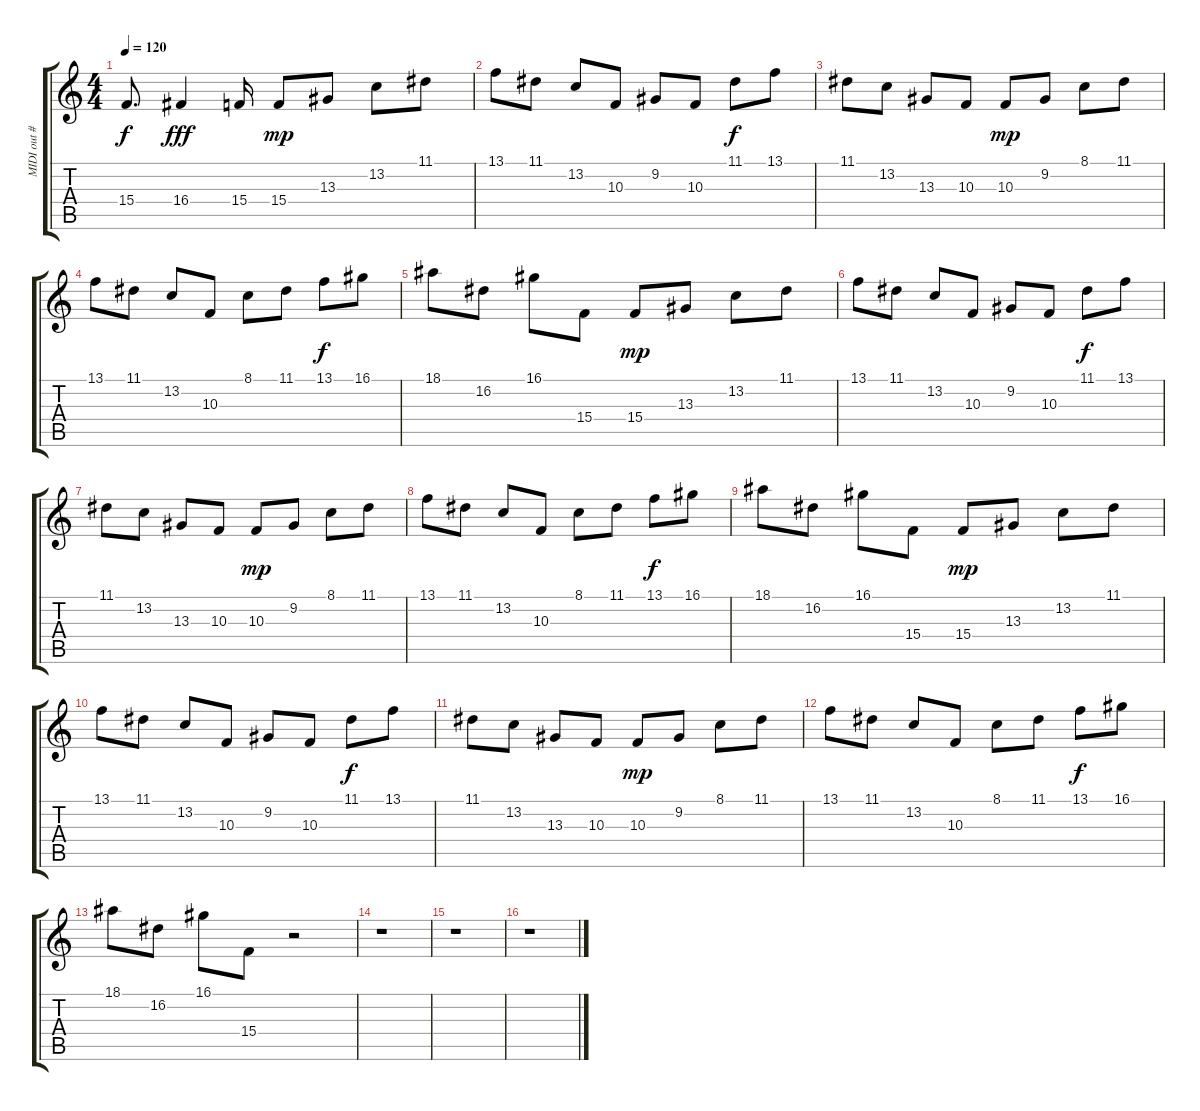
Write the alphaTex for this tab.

\track ("MIDI out #3" "MIDI out #") {instrument viola}
\staff {score tabs}
\tuning (E4 B3 G3 D3 A2 E2) {hide}
\ts (4 4)
\tempo 120
\clef g2
\ks c
15.4{t}.8{d dy f} 16.4.4{dy fff} 15.4.16 15.4.8{dy mp} 13.3.8 13.2.8 11.1.8 |
13.1.8 11.1.8 13.2.8 10.3.8 9.2.8 10.3.8 11.1.8{dy f} 13.1.8 |
11.1.8 13.2.8 13.3.8 10.3.8 10.3.8{dy mp} 9.2.8 8.1.8 11.1.8 |
13.1.8 11.1.8 13.2.8 10.3.8 8.1.8 11.1.8 13.1.8{dy f} 16.1.8 |
18.1.8 16.2.8 16.1.8 15.4.8 15.4.8{dy mp} 13.3.8 13.2.8 11.1.8 |
13.1.8 11.1.8 13.2.8 10.3.8 9.2.8 10.3.8 11.1.8{dy f} 13.1.8 |
11.1.8 13.2.8 13.3.8 10.3.8 10.3.8{dy mp} 9.2.8 8.1.8 11.1.8 |
13.1.8 11.1.8 13.2.8 10.3.8 8.1.8 11.1.8 13.1.8{dy f} 16.1.8 |
18.1.8 16.2.8 16.1.8 15.4.8 15.4.8{dy mp} 13.3.8 13.2.8 11.1.8 |
13.1.8 11.1.8 13.2.8 10.3.8 9.2.8 10.3.8 11.1.8{dy f} 13.1.8 |
11.1.8 13.2.8 13.3.8 10.3.8 10.3.8{dy mp} 9.2.8 8.1.8 11.1.8 |
13.1.8 11.1.8 13.2.8 10.3.8 8.1.8 11.1.8 13.1.8{dy f} 16.1.8 |
18.1.8 16.2.8 16.1.8 15.4.8 r.2 |
r.1 |
r.1 |
r.1
